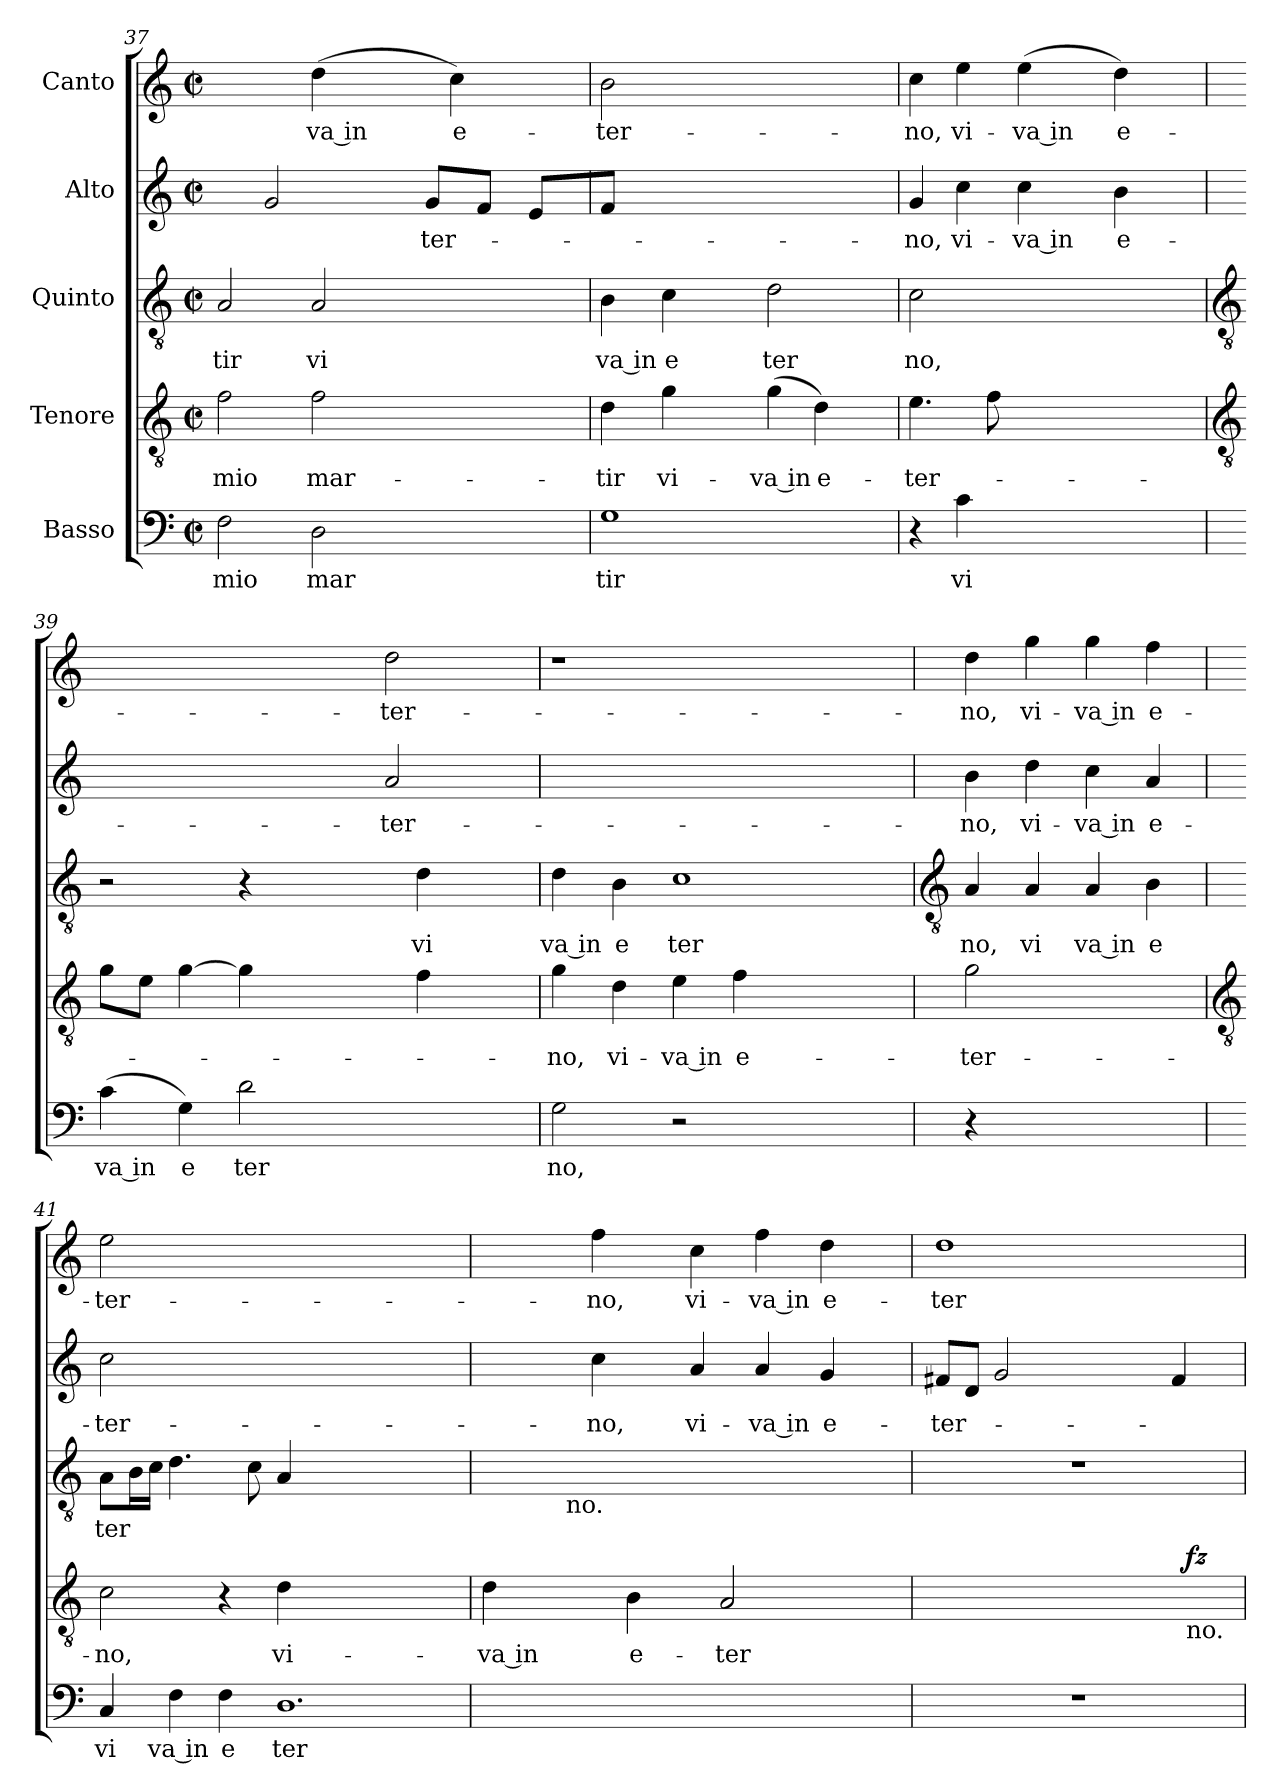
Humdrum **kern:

**kern	**text	**kern	**text	**dynam	**kern	**text	**kern	**text	**kern	**text
*part5	*part5	*part4	*part4	*part4	*part3	*part3	*part2	*part2	*part1	*part1
*staff5	*staff5	*staff4	*staff4	*staff4	*staff3	*staff3	*staff2	*staff2	*staff1	*staff1
*I"Basso	*	*I"Tenore	*	*	*I"Quinto	*	*I"Alto	*	*I"Canto	*
*clefF4	*	*clefGv2	*	*	*clefGv2	*	*clefG2	*	*clefG2	*
*k[]	*	*k[]	*	*	*k[]	*	*k[]	*	*k[]	*
*C:	*	*C:	*	*	*C:	*	*C:	*	*C:	*
*M2/2	*	*M2/2	*	*	*M2/2	*	*M2/2	*	*M2/2	*
*met(c|)	*	*met(c|)	*	*	*met(c|)	*	*met(c|)	*	*met(c|)	*
=37	=37	=37	=37	=37	=37	=37	=37	=37	=37	=37
!	!LO:LY:b	!	!LO:LY:b	!	!	!LO:LY:b	!	!	!	!
*	*	*	*	*	*	*	*^	*	*	*
2F\	mio	2f\	mio	.	2A/	tir	4ryy	4ryy	.	4ryy	.
.	.	.	.	.	.	.	4ryy	2g/	.	4ryy	.
!	!LO:LY:b	!	!LO:LY:b	!	!	!LO:LY:b	!	!	!	!	!LO:LY:b
2D\	mar	2f\	mar-	.	2A/	vi	128ryy	.	.	(>4dd\	-va in
.	.	.	.	.	.	.	128ryy	.	.	.	.
.	.	.	.	.	.	.	128ryy	.	.	.	.
.	.	.	.	.	.	.	128ryy	.	.	.	.
.	.	.	.	.	.	.	128ryy	.	.	.	.
.	.	.	.	.	.	.	128ryy	.	.	.	.
.	.	.	.	.	.	.	128ryy	.	.	.	.
.	.	.	.	.	.	.	128ryy	.	.	.	.
.	.	.	.	.	.	.	128ryy	.	.	.	.
.	.	.	.	.	.	.	128ryy	.	.	.	.
.	.	.	.	.	.	.	128ryy	.	.	.	.
.	.	.	.	.	.	.	128ryy	.	.	.	.
.	.	.	.	.	.	.	128ryy	.	.	.	.
.	.	.	.	.	.	.	128ryy	.	.	.	.
.	.	.	.	.	.	.	128ryy	.	.	.	.
.	.	.	.	.	.	.	128ryy	.	.	.	.
.	.	.	.	.	.	.	128ryy	.	.	.	.
.	.	.	.	.	.	.	128ryy	.	.	.	.
.	.	.	.	.	.	.	128ryy	.	.	.	.
.	.	.	.	.	.	.	128ryy	.	.	.	.
.	.	.	.	.	.	.	128ryy	.	.	.	.
!	!	!	!	!	!	!	!	!	!LO:LY:b	!	!
.	.	.	.	.	.	.	8g/L	.	-ter-	.	.
!	!	!	!	!	!	!	!	!	!	!	!LO:LY:b
.	.	.	.	.	.	.	.	128ryy	.	4cc\)	e-
.	.	.	.	.	.	.	.	128ryy	.	.	.
.	.	.	.	.	.	.	.	128ryy	.	.	.
.	.	.	.	.	.	.	.	128ryy	.	.	.
.	.	.	.	.	.	.	.	128ryy	.	.	.
.	.	.	.	.	.	.	8f/J	128ryy	.	.	.
.	.	.	.	.	.	.	.	128ryy	.	.	.
.	.	.	.	.	.	.	.	128ryy	.	.	.
.	.	.	.	.	.	.	.	128ryy	.	.	.
.	.	.	.	.	.	.	.	128ryy	.	.	.
.	.	.	.	.	.	.	.	4ryy	.	.	.
.	.	.	.	.	.	.	8e/L	.	.	.	.
16ryy	.	16ryy	.	.	16ryy	.	.	.	.	16ryy	.
.	.	.	.	.	.	.	32ryy	.	.	.	.
64ryy	.	64ryy	.	.	64ryy	.	.	.	.	64ryy	.
.	.	.	.	.	.	.	128ryy	.	.	.	.
=37A	=37A	=37A	=37A	=37A	=37A	=37A	=37A	=37A	=37A	=37A	=37A
!	!LO:LY:b	!	!LO:LY:b	!	!	!LO:LY:b	!	!	!	!	!LO:LY:b
1G	tir	4d\	-tir	.	4B\	va in	8f/J	4ryy	.	2b\	-ter-
.	.	.	.	.	.	.	4ryy	.	.	.	.
!	!	!	!LO:LY:b	!	!	!LO:LY:b	!	!	!	!	!
.	.	4g\	vi-	.	4c\	e	.	4ryy	.	.	.
.	.	.	.	.	.	.	128ryy	.	.	.	.
.	.	.	.	.	.	.	128ryy	.	.	.	.
.	.	.	.	.	.	.	128ryy	.	.	.	.
.	.	.	.	.	.	.	128ryy	.	.	.	.
.	.	.	.	.	.	.	128ryy	.	.	.	.
.	.	.	.	.	.	.	128ryy	.	.	.	.
.	.	.	.	.	.	.	128ryy	.	.	.	.
.	.	.	.	.	.	.	128ryy	.	.	.	.
.	.	.	.	.	.	.	128ryy	.	.	.	.
.	.	.	.	.	.	.	128ryy	.	.	.	.
.	.	.	.	.	.	.	128ryy	.	.	.	.
.	.	.	.	.	.	.	2ryy	.	.	.	.
!	!	!	!LO:LY:b	!	!	!LO:LY:b	!	!	!	!	!
.	.	(>4g\	-va in	.	2d\	ter	.	2ryy	.	2ryy	.
!	!	!	!LO:LY:b	!	!	!	!	!	!	!	!
.	.	4d\)	e-	.	.	.	.	.	.	.	.
.	.	.	.	.	.	.	32ryy	.	.	.	.
.	.	.	.	.	.	.	128ryy	.	.	.	.
!!LO:LB:g=z
=38	=38	=38	=38	=38	=38	=38	=38	=38	=38	=38	=38
!	!	!	!LO:LY:b	!	!	!LO:LY:b	!	!	!LO:LY:b	!	!LO:LY:b
4r	.	4.e\	-ter-	.	2c\	no,	4g/	4ryy	-no,	4cc\	-no,
!	!LO:LY:b	!	!	!	!	!	!	!	!LO:LY:b	!	!LO:LY:b
4c\	vi	.	.	.	.	.	4cc\	4ryy	vi-	4ee\	vi-
.	.	8f\	.	.	.	.	.	.	.	.	.
!	!	!	!	!	!	!	!	!	!LO:LY:b	!	!LO:LY:b
2ryy	.	2ryy	.	.	2ryy	.	4cc\	128ryy	-va in	(>4ee\	-va in
.	.	.	.	.	.	.	.	128ryy	.	.	.
.	.	.	.	.	.	.	.	128ryy	.	.	.
.	.	.	.	.	.	.	.	128ryy	.	.	.
.	.	.	.	.	.	.	.	128ryy	.	.	.
.	.	.	.	.	.	.	.	128ryy	.	.	.
.	.	.	.	.	.	.	.	128ryy	.	.	.
.	.	.	.	.	.	.	.	128ryy	.	.	.
.	.	.	.	.	.	.	.	128ryy	.	.	.
.	.	.	.	.	.	.	.	128ryy	.	.	.
.	.	.	.	.	.	.	.	128ryy	.	.	.
.	.	.	.	.	.	.	.	4ryy	.	.	.
!	!	!	!	!	!	!	!	!	!LO:LY:b	!	!LO:LY:b
.	.	.	.	.	.	.	4b\	.	e-	4dd\)	e-
.	.	.	.	.	.	.	.	4ryy	.	.	.
16ryy	.	16ryy	.	.	16ryy	.	16ryy	.	.	16ryy	.
64.ryy	.	64.ryy	.	.	64.ryy	.	64.ryy	.	.	64.ryy	.
!!LO:LB:g=z
=39A	=39A	=39A	=39A	=39A	=39A	=39A	=39A	=39A	=39A	=39A	=39A
*	*	*clefGv2	*	*	*clefGv2	*	*	*	*	*	*
!	!LO:LY:b	!	!	!	!	!	!	!	!	!	!
(>4c\	va in	8g\L	.	.	2r	.	4ryy	4ryy	.	4ryy	.
.	.	8e\J	.	.	.	.	.	.	.	.	.
!	!LO:LY:b	!	!	!	!	!	!	!	!	!	!
4G\)	e	[4g\	.	.	.	.	4ryy	4ryy	.	4ryy	.
!	!LO:LY:b	!	!	!	!	!	!	!	!	!	!
2d\	ter	4g\]	.	.	4r	.	128ryy	4ryy	.	128ryy	.
.	.	.	.	.	.	.	128ryy	.	.	128ryy	.
.	.	.	.	.	.	.	128ryy	.	.	128ryy	.
.	.	.	.	.	.	.	128ryy	.	.	128ryy	.
.	.	.	.	.	.	.	128ryy	.	.	128ryy	.
.	.	.	.	.	.	.	128ryy	.	.	128ryy	.
.	.	.	.	.	.	.	128ryy	.	.	128ryy	.
.	.	.	.	.	.	.	128ryy	.	.	128ryy	.
.	.	.	.	.	.	.	128ryy	.	.	128ryy	.
.	.	.	.	.	.	.	128ryy	.	.	128ryy	.
.	.	.	.	.	.	.	128ryy	.	.	128ryy	.
.	.	.	.	.	.	.	128ryy	.	.	128ryy	.
.	.	.	.	.	.	.	128ryy	.	.	128ryy	.
.	.	.	.	.	.	.	128ryy	.	.	128ryy	.
.	.	.	.	.	.	.	128ryy	.	.	128ryy	.
.	.	.	.	.	.	.	128ryy	.	.	128ryy	.
.	.	.	.	.	.	.	128ryy	.	.	128ryy	.
.	.	.	.	.	.	.	128ryy	.	.	128ryy	.
.	.	.	.	.	.	.	128ryy	.	.	128ryy	.
.	.	.	.	.	.	.	128ryy	.	.	128ryy	.
.	.	.	.	.	.	.	128ryy	.	.	128ryy	.
!	!	!	!	!	!	!	!	!	!LO:LY:b	!	!LO:LY:b
.	.	.	.	.	.	.	2a/	.	-ter-	2dd\	-ter-
!	!	!	!	!	!	!LO:LY:b	!	!	!	!	!
.	.	4f\	.	.	4d\	vi	.	4ryy	.	.	.
8ryy	.	8ryy	.	.	8ryy	.	.	8ryy	.	.	.
32ryy	.	32ryy	.	.	32ryy	.	.	32ryy	.	.	.
128ryy	.	128ryy	.	.	128ryy	.	.	128ryy	.	.	.
=39B	=39B	=39B	=39B	=39B	=39B	=39B	=39B	=39B	=39B	=39B	=39B
!	!LO:LY:b	!	!LO:LY:b	!	!	!LO:LY:b	!	!	!	!	!
2G\	no,	4g\	-no,	.	4d\	va in	1ryy	4ryy	.	1r	.
!	!	!	!LO:LY:b	!	!	!LO:LY:b	!	!	!	!	!
.	.	4d\	vi-	.	4B\	e	.	1ryy	.	.	.
!	!	!	!LO:LY:b	!	!	!LO:LY:b	!	!	!	!	!
2r	.	4e\	-va in	.	1c	ter	.	.	.	.	.
!	!	!	!LO:LY:b	!	!	!	!	!	!	!	!
.	.	4f\	e-	.	.	.	.	.	.	.	.
2ryy	.	2ryy	.	.	.	.	4ryy	.	.	2ryy	.
.	.	.	.	.	.	.	4ryy	4ryy	.	.	.
!!LO:LB:g=z
=40	=40	=40	=40	=40	=40	=40	=40	=40	=40	=40	=40
*	*	*	*	*	*clefGv2	*	*	*	*	*	*
!	!	!	!LO:LY:b	!	!	!LO:LY:b	!	!	!LO:LY:b	!	!LO:LY:b
4r	.	2g\	-ter-	.	4A/	no,	4b\	4ryy	-no,	4dd\	-no,
!	!	!	!	!	!	!LO:LY:b	!	!	!LO:LY:b	!	!LO:LY:b
2.ryy	.	.	.	.	4A/	vi	4dd\	4ryy	vi-	4gg\	vi-
!	!	!	!	!	!	!LO:LY:b	!	!	!LO:LY:b	!	!LO:LY:b
.	.	2ryy	.	.	4A/	va in	4cc\	4ryy	-va in	4gg\	-va in
!	!	!	!	!	!	!LO:LY:b	!	!	!LO:LY:b	!	!LO:LY:b
.	.	.	.	.	4B\	e	4a/	4ryy	e-	4ff\	e-
!!LO:LB:g=z
=41	=41	=41	=41	=41	=41	=41	=41	=41	=41	=41	=41
*	*	*clefGv2	*	*	*	*	*	*	*	*	*
!	!LO:LY:b	!	!LO:LY:b	!	!	!LO:LY:b	!	!	!LO:LY:b	!	!LO:LY:b
4C/	vi	2c\	-no,	.	8A\L	ter	2cc\	4ryy	-ter-	2ee\	-ter-
.	.	.	.	.	16B\L	.	.	.	.	.	.
.	.	.	.	.	16c\JJ	.	.	.	.	.	.
!	!LO:LY:b	!	!	!	!	!	!	!	!	!	!
4F\	va in	.	.	.	4.d\	.	.	4ryy	.	.	.
!	!LO:LY:b	!	!	!	!	!	!	!	!	!	!
4F\	e	4r	.	.	.	.	4ryy	4ryy	.	4ryy	.
.	.	.	.	.	8c\	.	.	.	.	.	.
!	!LO:LY:b	!	!LO:LY:b	!	!	!	!	!	!	!	!
1.D	ter	4d\	vi-	.	4A/	.	4ryy	4ryy	.	4ryy	.
.	.	1ryy	.	.	1ryy	.	1ryy	1ryy	.	1ryy	.
.	.	4ryy	.	.	4ryy	.	4ryy	4ryy	.	4ryy	.
=42	=42	=42	=42	=42	=42	=42	=42	=42	=42	=42	=42
!	!	!	!LO:LY:b	!	!	!	!	!	!	!	!
128ryy	.	4d\	-va in	.	8ryy	.	128ryy	4ryy	.	128ryy	.
128ryy	.	.	.	.	.	.	128ryy	.	.	128ryy	.
128ryy	.	.	.	.	.	.	128ryy	.	.	128ryy	.
128ryy	.	.	.	.	.	.	128ryy	.	.	128ryy	.
128ryy	.	.	.	.	.	.	128ryy	.	.	128ryy	.
128ryy	.	.	.	.	.	.	128ryy	.	.	128ryy	.
128ryy	.	.	.	.	.	.	128ryy	.	.	128ryy	.
128ryy	.	.	.	.	.	.	128ryy	.	.	128ryy	.
128ryy	.	.	.	.	.	.	128ryy	.	.	128ryy	.
128ryy	.	.	.	.	.	.	128ryy	.	.	128ryy	.
128ryy	.	.	.	.	.	.	128ryy	.	.	128ryy	.
128ryy	.	.	.	.	.	.	128ryy	.	.	128ryy	.
128ryy	.	.	.	.	.	.	128ryy	.	.	128ryy	.
128ryy	.	.	.	.	.	.	128ryy	.	.	128ryy	.
128ryy	.	.	.	.	.	.	128ryy	.	.	128ryy	.
128ryy	.	.	.	.	.	.	128ryy	.	.	128ryy	.
!	!	!	!	!	!LO:TX:b:t=no.	!	!	!	!	!	!
128ryy	.	.	.	.	16ryy	.	128ryy	.	.	128ryy	.
128ryy	.	.	.	.	.	.	128ryy	.	.	128ryy	.
128ryy	.	.	.	.	.	.	128ryy	.	.	128ryy	.
128ryy	.	.	.	.	.	.	128ryy	.	.	128ryy	.
128ryy	.	.	.	.	.	.	128ryy	.	.	128ryy	.
!	!	!	!	!	!	!	!	!	!LO:LY:b	!	!LO:LY:b
16ryy	.	.	.	.	.	.	4cc\	.	-no,	4ff\	-no,
.	.	.	.	.	2ryy	.	.	.	.	.	.
16ryy	.	.	.	.	.	.	.	.	.	.	.
!	!	!	!LO:LY:b	!	!	!	!	!	!	!	!
.	.	4B\	e-	.	.	.	.	16ryy	.	.	.
16ryy	.	.	.	.	.	.	.	.	.	.	.
.	.	.	.	.	.	.	.	16ryy	.	.	.
2ryy	.	.	.	.	.	.	.	.	.	.	.
.	.	.	.	.	.	.	.	16ryy	.	.	.
!	!	!	!	!	!	!	!	!	!LO:LY:b	!	!LO:LY:b
.	.	.	.	.	.	.	4a/	.	vi-	4cc\	vi-
.	.	.	.	.	.	.	.	2ryy	.	.	.
!	!	!	!LO:LY:b	!	!	!	!	!	!	!	!
.	.	2A/	-ter-	.	.	.	.	.	.	.	.
!	!	!	!	!	!	!	!	!	!LO:LY:b	!	!LO:LY:b
.	.	.	.	.	.	.	4a/	.	-va in	4ff\	-va in
.	.	.	.	.	4ryy	.	.	.	.	.	.
4ryy	.	.	.	.	.	.	.	.	.	.	.
!	!	!	!	!	!	!	!	!	!LO:LY:b	!	!LO:LY:b
.	.	.	.	.	.	.	4g/	.	e-	4dd\	e-
.	.	.	.	.	8ryy	.	.	8ryy	.	.	.
.	.	8ryy	.	.	.	.	.	.	.	.	.
.	.	.	.	.	16ryy	.	.	16ryy	.	.	.
16ryy	.	.	.	.	.	.	.	.	.	.	.
.	.	32ryy	.	.	32ryy	.	.	32ryy	.	.	.
.	.	128ryy	.	.	128ryy	.	.	128ryy	.	.	.
=43	=43	=43	=43	=43	=43	=43	=43	=43	=43	=43	=43
!	!	!	!	!	!	!	!	!	!LO:LY:b	!	!LO:LY:b
1r	.	4ryy	.	.	1r	.	8f#X/L	1ryy	-ter-	1dd	-ter-
.	.	.	.	.	.	.	8d/J	.	.	.	.
.	.	4ryy	.	.	.	.	2g/	.	.	.	.
.	.	128ryy	.	.	.	.	.	.	.	.	.
.	.	128ryy	.	.	.	.	.	.	.	.	.
.	.	128ryy	.	.	.	.	.	.	.	.	.
.	.	128ryy	.	.	.	.	.	.	.	.	.
.	.	128ryy	.	.	.	.	.	.	.	.	.
.	.	128ryy	.	.	.	.	.	.	.	.	.
.	.	128ryy	.	.	.	.	.	.	.	.	.
.	.	128ryy	.	.	.	.	.	.	.	.	.
.	.	128ryy	.	.	.	.	.	.	.	.	.
.	.	128ryy	.	.	.	.	.	.	.	.	.
.	.	128ryy	.	.	.	.	.	.	.	.	.
.	.	128ryy	.	.	.	.	.	.	.	.	.
.	.	128ryy	.	.	.	.	.	.	.	.	.
.	.	128ryy	.	.	.	.	.	.	.	.	.
.	.	128ryy	.	.	.	.	.	.	.	.	.
.	.	128ryy	.	.	.	.	.	.	.	.	.
.	.	128ryy	.	.	.	.	.	.	.	.	.
.	.	128ryy	.	.	.	.	.	.	.	.	.
.	.	128ryy	.	.	.	.	.	.	.	.	.
.	.	128ryy	.	.	.	.	.	.	.	.	.
.	.	128ryy	.	.	.	.	.	.	.	.	.
.	.	8ryy	.	.	.	.	.	.	.	.	.
.	.	.	.	.	.	.	4f#/	.	.	.	.
!	!	!LO:TX:b:t=no.	!	!	!	!	!	!	!	!	!
!	!	!	!	!LO:DY:b	!	!	!	!	!	!	!
.	.	16ryy	.	fz	.	.	.	.	.	.	.
.	.	8ryy	.	.	.	.	.	.	.	.	.
.	.	64.ryy	.	.	.	.	.	.	.	.	.
*	*	*	*	*	*	*	*v	*v	*	*	*
=	=	=	=	=	=	=	=	=	=	=
*-	*-	*-	*-	*-	*-	*-	*-	*-	*-	*-
